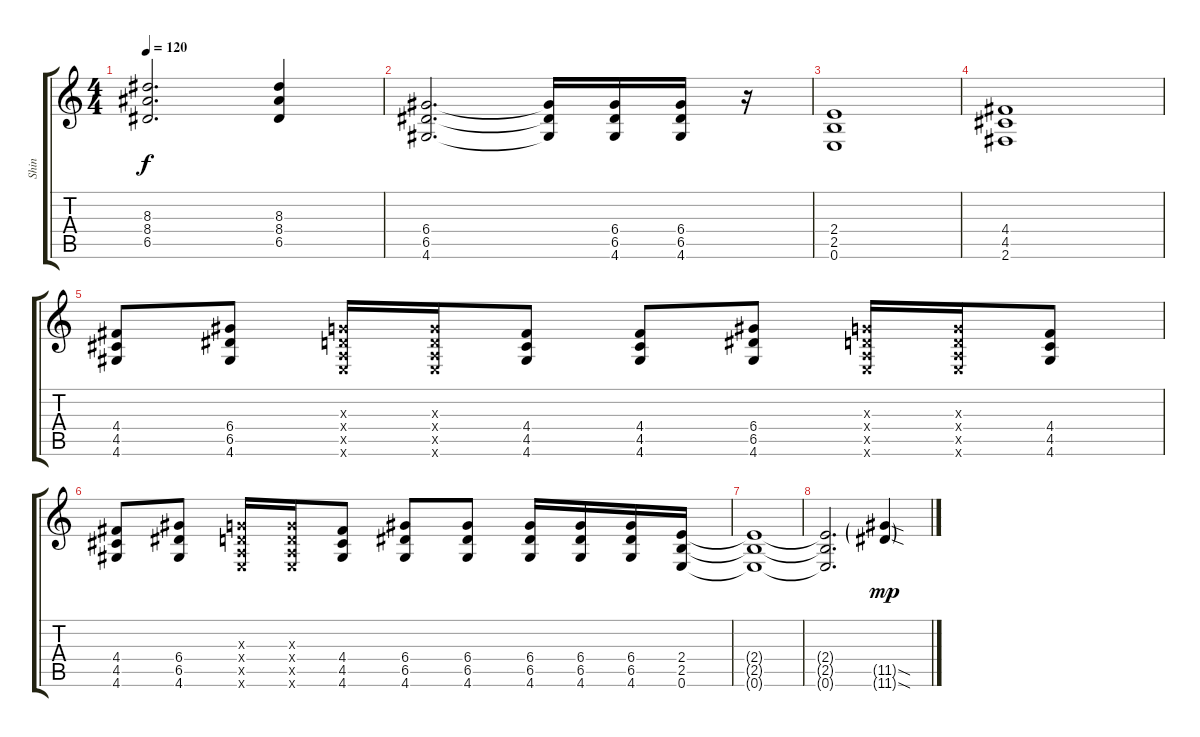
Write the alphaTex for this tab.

\track ("Shin" "Shin") {instrument distortionguitar}
\staff {score tabs}
\tuning (E4 B3 G3 D3 A2 E2) {hide}
\ts (4 4)
\tempo 120
\clef g2
\ks c
(8.3 8.4 6.5).2{d dy f} (8.3 8.4 6.5).4 |
(6.4 6.5 4.6).2{d} (6.4{t} 6.5{t} 4.6{t}).16 (6.4 6.5 4.6).16 (6.4 6.5 4.6).16 r.16 |
(2.4 2.5 0.6).1 |
(4.4 4.5 2.6).1 |
(4.4 4.5 4.6).8 (6.4 6.5 4.6).8 (0.3{x} 0.4{x} 0.5{x} 0.6{x}).16 (0.3{x} 0.4{x} 0.5{x} 0.6{x}).16 (4.4 4.5 4.6).8 (4.4 4.5 4.6).8 (6.4 6.5 4.6).8 (0.3{x} 0.4{x} 0.5{x} 0.6{x}).16 (0.3{x} 0.4{x} 0.5{x} 0.6{x}).16 (4.4 4.5 4.6).8 |
(4.4 4.5 4.6).8 (6.4 6.5 4.6).8 (0.3{x} 0.4{x} 0.5{x} 0.6{x}).16 (0.3{x} 0.4{x} 0.5{x} 0.6{x}).16 (4.4 4.5 4.6).8 (6.4 6.5 4.6).8 (6.4 6.5 4.6).8 (6.4 6.5 4.6).16 (6.4 6.5 4.6).16 (6.4 6.5 4.6).16 (2.4 2.5 0.6).16 |
(2.4{t} 2.5{t} 0.6{t}).1 |
(2.4{t} 2.5{t} 0.6{t}).2{d} (11.5{sod g} 11.6{sod g}).4{dy mp}
